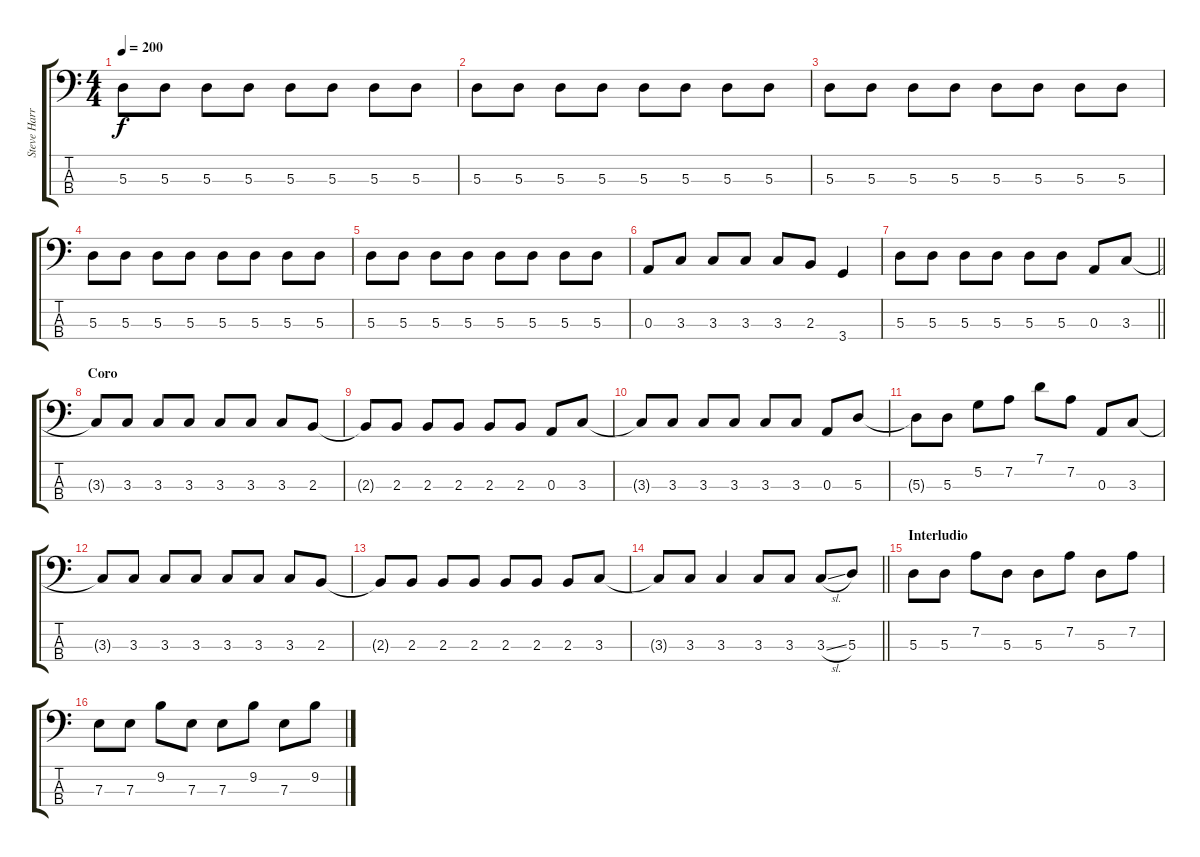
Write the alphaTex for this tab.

\track ("Steve Harris" "Steve Harr") {instrument electricbassfinger}
\staff {score tabs}
\tuning (G2 D2 A1 E1) {hide}
\ts (4 4)
\tempo 200
\clef f4
\ks c
5.3.8{dy f} 5.3.8 5.3.8 5.3.8 5.3.8 5.3.8 5.3.8 5.3.8 |
5.3.8 5.3.8 5.3.8 5.3.8 5.3.8 5.3.8 5.3.8 5.3.8 |
5.3.8 5.3.8 5.3.8 5.3.8 5.3.8 5.3.8 5.3.8 5.3.8 |
5.3.8 5.3.8 5.3.8 5.3.8 5.3.8 5.3.8 5.3.8 5.3.8 |
5.3.8 5.3.8 5.3.8 5.3.8 5.3.8 5.3.8 5.3.8 5.3.8 |
0.3.8 3.3.8 3.3.8 3.3.8 3.3.8 2.3.8 3.4.4 |
\barLineRight lightlight
5.3.8 5.3.8 5.3.8 5.3.8 5.3.8 5.3.8 0.3.8 3.3.8 |
\section ("" "Coro")
3.3{t}.8 3.3.8 3.3.8 3.3.8 3.3.8 3.3.8 3.3.8 2.3.8 |
2.3{t}.8 2.3.8 2.3.8 2.3.8 2.3.8 2.3.8 0.3.8 3.3.8 |
3.3{t}.8 3.3.8 3.3.8 3.3.8 3.3.8 3.3.8 0.3.8 5.3.8 |
5.3{t}.8 5.3.8 5.2.8 7.2.8 7.1.8 7.2.8 0.3.8 3.3.8 |
3.3{t}.8 3.3.8 3.3.8 3.3.8 3.3.8 3.3.8 3.3.8 2.3.8 |
2.3{t}.8 2.3.8 2.3.8 2.3.8 2.3.8 2.3.8 2.3.8 3.3.8 |
\barLineRight lightlight
3.3{t}.8 3.3.8 3.3.4 3.3.8 3.3.8 3.3{sl}.8 5.3.8 |
\section ("" "Interludio")
5.3.8 5.3.8 7.2.8 5.3.8 5.3.8 7.2.8 5.3.8 7.2.8 |
7.3.8 7.3.8 9.2.8 7.3.8 7.3.8 9.2.8 7.3.8 9.2.8
